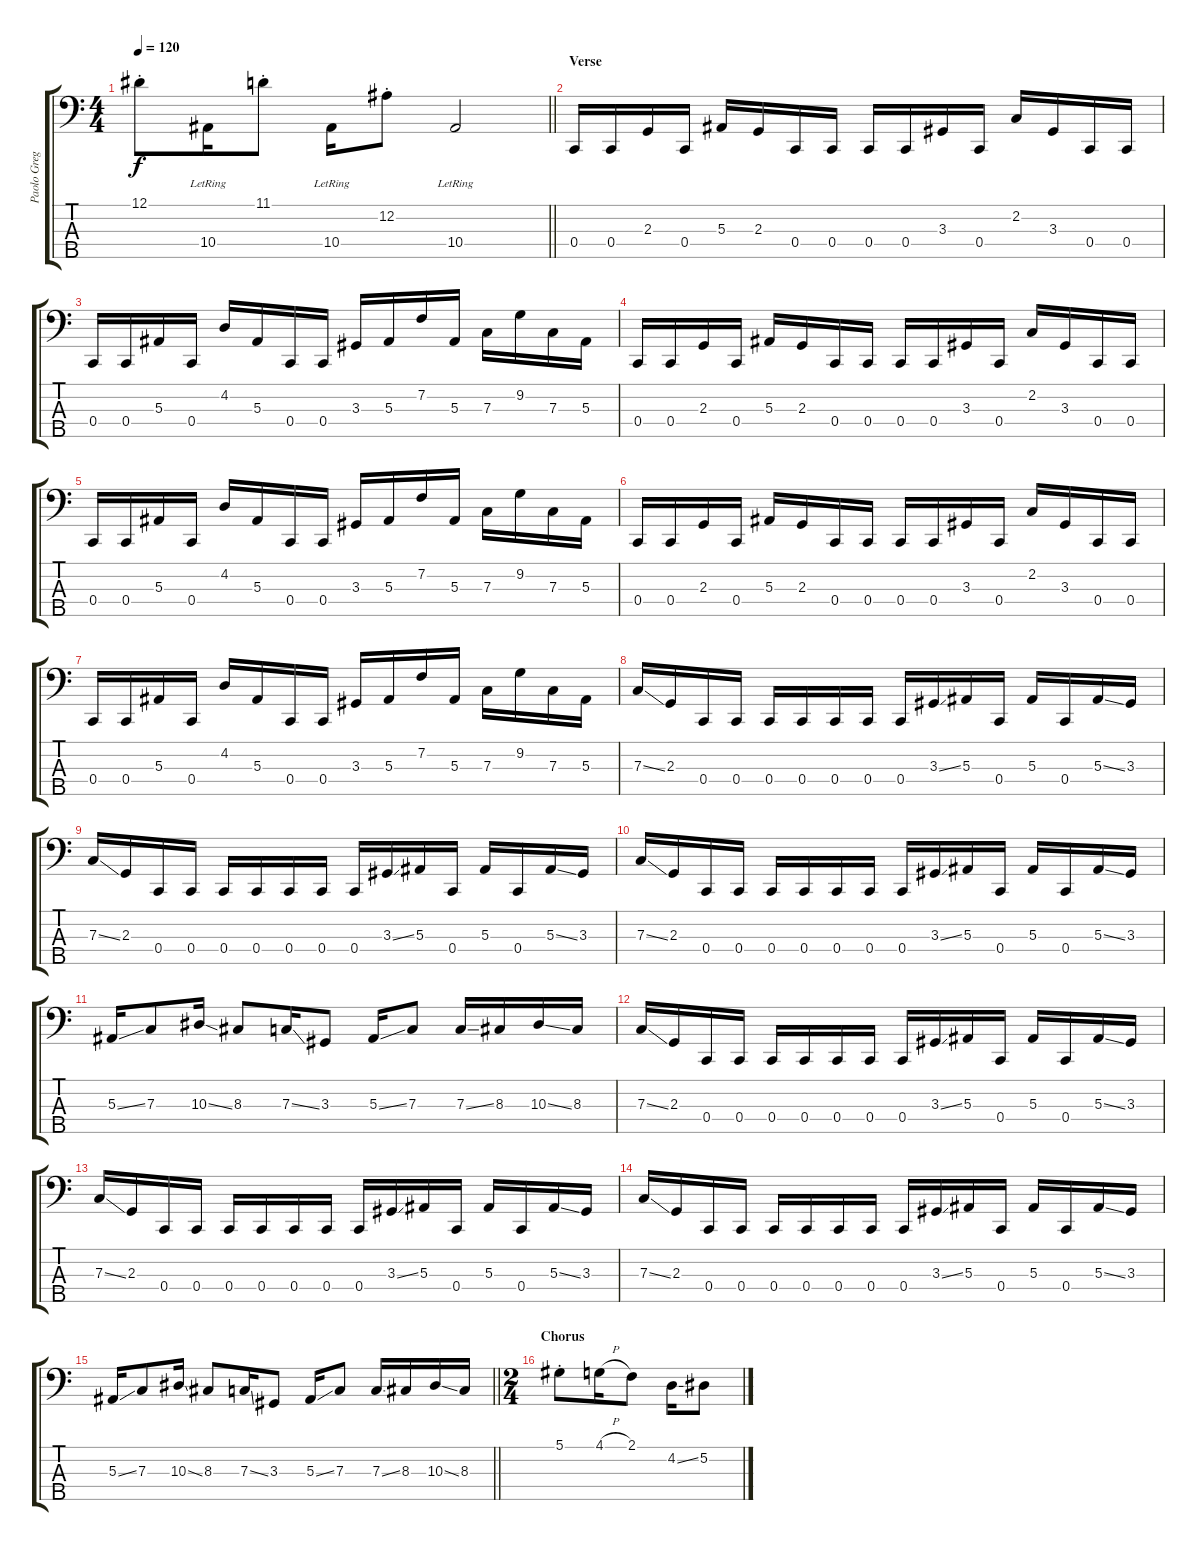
\track ("Paolo Gregoletto" "Paolo Greg") {instrument electricbassfinger}
\staff {score tabs}
\tuning (Eb2 Bb1 F1 C1 G0) {hide}
\ts (4 4)
\tempo 120
\clef f4
\barLineRight lightlight
\ks c
12.1{st}.8{dy f} 10.4{lr}.16 11.1{st}.8 10.4{lr}.16 12.2{st}.8 10.4{lr}.2 |
\section ("" "Verse")
0.4.16 0.4.16 2.3.16 0.4.16 5.3.16 2.3.16 0.4.16 0.4.16 0.4.16 0.4.16 3.3.16 0.4.16 2.2.16 3.3.16 0.4.16 0.4.16 |
0.4.16 0.4.16 5.3.16 0.4.16 4.2.16 5.3.16 0.4.16 0.4.16 3.3.16 5.3.16 7.2.16 5.3.16 7.3.16 9.2.16 7.3.16 5.3.16 |
0.4.16 0.4.16 2.3.16 0.4.16 5.3.16 2.3.16 0.4.16 0.4.16 0.4.16 0.4.16 3.3.16 0.4.16 2.2.16 3.3.16 0.4.16 0.4.16 |
0.4.16 0.4.16 5.3.16 0.4.16 4.2.16 5.3.16 0.4.16 0.4.16 3.3.16 5.3.16 7.2.16 5.3.16 7.3.16 9.2.16 7.3.16 5.3.16 |
0.4.16 0.4.16 2.3.16 0.4.16 5.3.16 2.3.16 0.4.16 0.4.16 0.4.16 0.4.16 3.3.16 0.4.16 2.2.16 3.3.16 0.4.16 0.4.16 |
0.4.16 0.4.16 5.3.16 0.4.16 4.2.16 5.3.16 0.4.16 0.4.16 3.3.16 5.3.16 7.2.16 5.3.16 7.3.16 9.2.16 7.3.16 5.3.16 |
7.3{ss}.16 2.3.16 0.4.16 0.4.16 0.4.16 0.4.16 0.4.16 0.4.16 0.4.16 3.3{ss}.16 5.3.16 0.4.16 5.3.16 0.4.16 5.3{ss}.16 3.3.16 |
7.3{ss}.16 2.3.16 0.4.16 0.4.16 0.4.16 0.4.16 0.4.16 0.4.16 0.4.16 3.3{ss}.16 5.3.16 0.4.16 5.3.16 0.4.16 5.3{ss}.16 3.3.16 |
7.3{ss}.16 2.3.16 0.4.16 0.4.16 0.4.16 0.4.16 0.4.16 0.4.16 0.4.16 3.3{ss}.16 5.3.16 0.4.16 5.3.16 0.4.16 5.3{ss}.16 3.3.16 |
5.3{ss}.16 7.3.8 10.3{ss}.16 8.3.8 7.3{ss}.16 3.3.8 5.3{ss}.16 7.3.8 7.3{ss}.16 8.3.16 10.3{ss}.16 8.3.16 |
7.3{ss}.16 2.3.16 0.4.16 0.4.16 0.4.16 0.4.16 0.4.16 0.4.16 0.4.16 3.3{ss}.16 5.3.16 0.4.16 5.3.16 0.4.16 5.3{ss}.16 3.3.16 |
7.3{ss}.16 2.3.16 0.4.16 0.4.16 0.4.16 0.4.16 0.4.16 0.4.16 0.4.16 3.3{ss}.16 5.3.16 0.4.16 5.3.16 0.4.16 5.3{ss}.16 3.3.16 |
7.3{ss}.16 2.3.16 0.4.16 0.4.16 0.4.16 0.4.16 0.4.16 0.4.16 0.4.16 3.3{ss}.16 5.3.16 0.4.16 5.3.16 0.4.16 5.3{ss}.16 3.3.16 |
\barLineRight lightlight
5.3{ss}.16 7.3.8 10.3{ss}.16 8.3.8 7.3{ss}.16 3.3.8 5.3{ss}.16 7.3.8 7.3{ss}.16 8.3.16 10.3{ss}.16 8.3.16 |
\ts (2 4)
\section ("" "Chorus")
5.1{st}.8 4.1{h}.16 2.1.8 4.2{ss}.16 5.2.8
